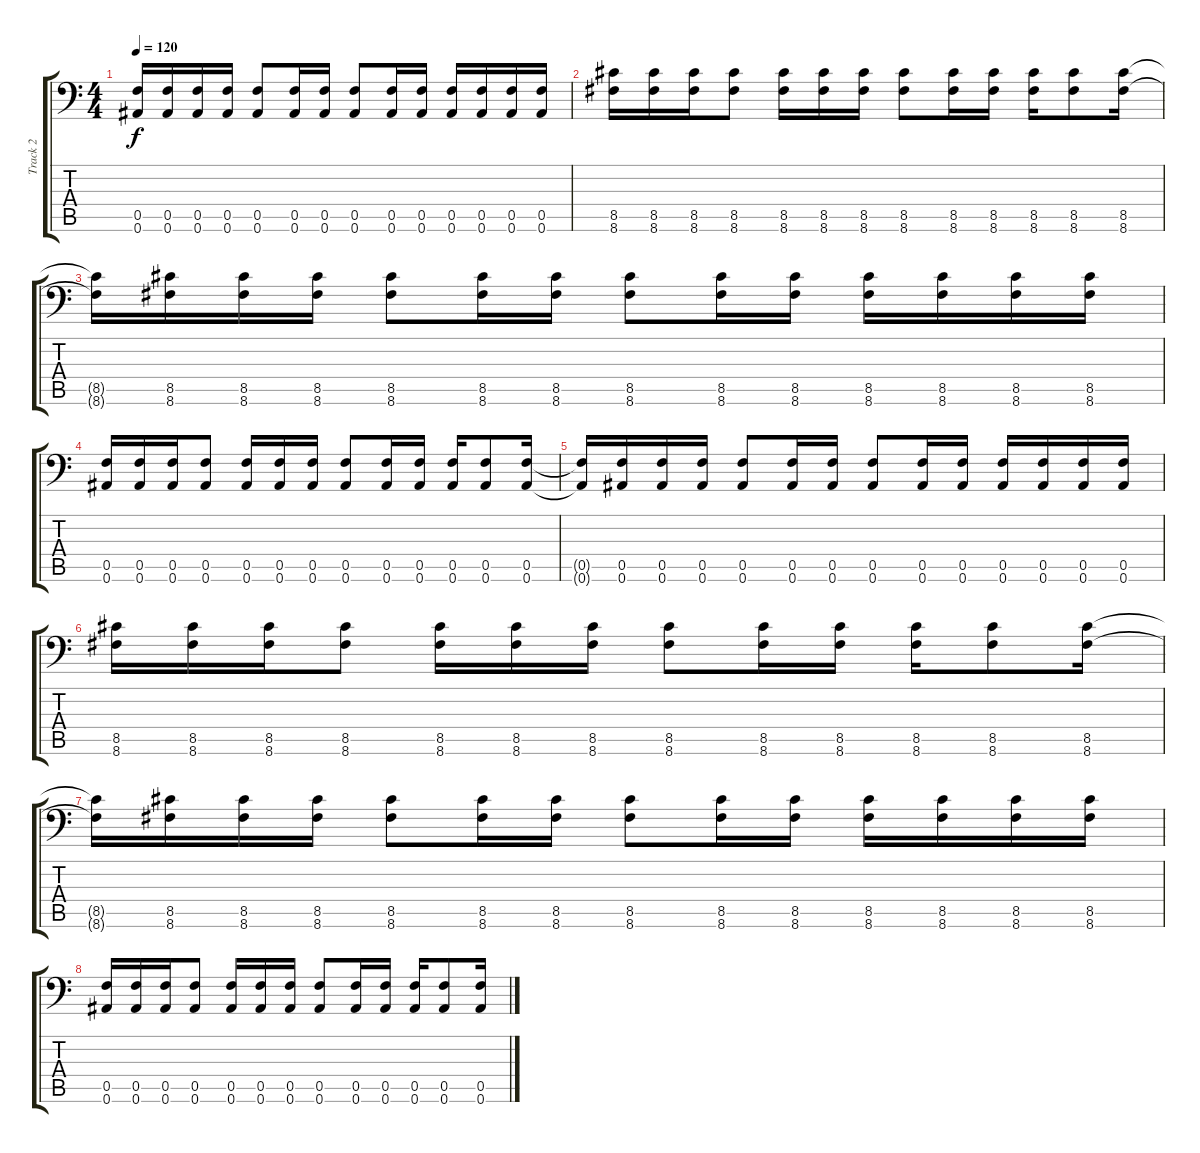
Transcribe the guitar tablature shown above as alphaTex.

\track ("Track 2" "Track 2") {instrument distortionguitar}
\staff {score tabs}
\tuning (C4 G3 Eb3 Bb2 F2 Bb1) {hide}
\ts (4 4)
\tempo 120
\clef f4
\ks c
(0.5{t} 0.6{t}).16{dy f} (0.5 0.6).16 (0.5 0.6).16 (0.5 0.6).16 (0.5 0.6).8 (0.5 0.6).16 (0.5 0.6).16 (0.5 0.6).8 (0.5 0.6).16 (0.5 0.6).16 (0.5 0.6).16 (0.5 0.6).16 (0.5 0.6).16 (0.5 0.6).16 |
(8.5 8.6).16 (8.5 8.6).16 (8.5 8.6).16 (8.5 8.6).8 (8.5 8.6).16 (8.5 8.6).16 (8.5 8.6).16 (8.5 8.6).8 (8.5 8.6).16 (8.5 8.6).16 (8.5 8.6).16 (8.5 8.6).8 (8.5 8.6).16 |
(8.5{t} 8.6{t}).16 (8.5 8.6).16 (8.5 8.6).16 (8.5 8.6).16 (8.5 8.6).8 (8.5 8.6).16 (8.5 8.6).16 (8.5 8.6).8 (8.5 8.6).16 (8.5 8.6).16 (8.5 8.6).16 (8.5 8.6).16 (8.5 8.6).16 (8.5 8.6).16 |
(0.5 0.6).16 (0.5 0.6).16 (0.5 0.6).16 (0.5 0.6).8 (0.5 0.6).16 (0.5 0.6).16 (0.5 0.6).16 (0.5 0.6).8 (0.5 0.6).16 (0.5 0.6).16 (0.5 0.6).16 (0.5 0.6).8 (0.5 0.6).16 |
(0.5{t} 0.6{t}).16 (0.5 0.6).16 (0.5 0.6).16 (0.5 0.6).16 (0.5 0.6).8 (0.5 0.6).16 (0.5 0.6).16 (0.5 0.6).8 (0.5 0.6).16 (0.5 0.6).16 (0.5 0.6).16 (0.5 0.6).16 (0.5 0.6).16 (0.5 0.6).16 |
(8.5 8.6).16 (8.5 8.6).16 (8.5 8.6).16 (8.5 8.6).8 (8.5 8.6).16 (8.5 8.6).16 (8.5 8.6).16 (8.5 8.6).8 (8.5 8.6).16 (8.5 8.6).16 (8.5 8.6).16 (8.5 8.6).8 (8.5 8.6).16 |
(8.5{t} 8.6{t}).16 (8.5 8.6).16 (8.5 8.6).16 (8.5 8.6).16 (8.5 8.6).8 (8.5 8.6).16 (8.5 8.6).16 (8.5 8.6).8 (8.5 8.6).16 (8.5 8.6).16 (8.5 8.6).16 (8.5 8.6).16 (8.5 8.6).16 (8.5 8.6).16 |
(0.5 0.6).16 (0.5 0.6).16 (0.5 0.6).16 (0.5 0.6).8 (0.5 0.6).16 (0.5 0.6).16 (0.5 0.6).16 (0.5 0.6).8 (0.5 0.6).16 (0.5 0.6).16 (0.5 0.6).16 (0.5 0.6).8 (0.5 0.6).16
